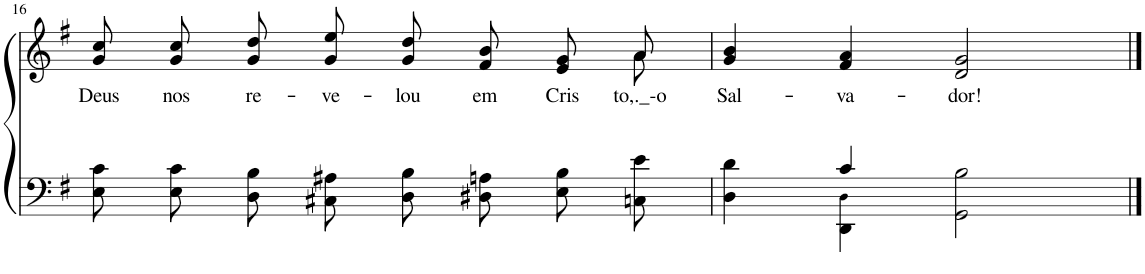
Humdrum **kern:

**kern	**kern	**text
*part2	*part1	*part1
*staff2	*staff1	*staff1
*I"Parte III e IV	*I"Parte I e II	*
!!LO:PB:g=z
*clefF4	*clefG2	*
*k[f#]	*k[f#]	*
*M4/4	*M4/4	*
=16	=16	=16
!	!	!LO:LY:b
*	*^	*
8E\ 8c\L	8g/ 8cc/L	2..ryy	Deus
!	!	!	!LO:LY:b
8E\ 8c\J	8g/ 8cc/J	.	nos
!	!	!	!LO:LY:b
8D\ 8B\L	8g\ 8dd\L	.	re-
!	!	!	!LO:LY:b
8C#X\ 8A#X\J	8g\ 8ee\J	.	-ve-
!	!	!	!LO:LY:b
8D\ 8B\L	8g/ 8dd/L	.	-lou
!	!	!	!LO:LY:b
8D#X\ 8An\J	8f#/ 8b/J	.	em
!	!	!	!LO:LY:b
8E\ 8B\L	8e/ 8g/L	.	Cris-
!	!	!	!LO:LY:b
8Cn\ 8e\J	8a/J	8a\	-to,._-o
=17	=17	=17	=17
*^	*	*	*
!	!	!	!	!LO:LY:b
*	*	*v	*v	*
4ryy	4D\ 4d\	4g/ 4b/	Sal-
!	!	!	!LO:LY:b
4c/	4DD\ 4D!\	4f#/ 4a/	-va-
!	!	!	!LO:LY:b
2ryy	2GG\ 2B\	2d/ 2g/	-dor!
*v	*v	*	*
==	==	==
*-	*-	*-
